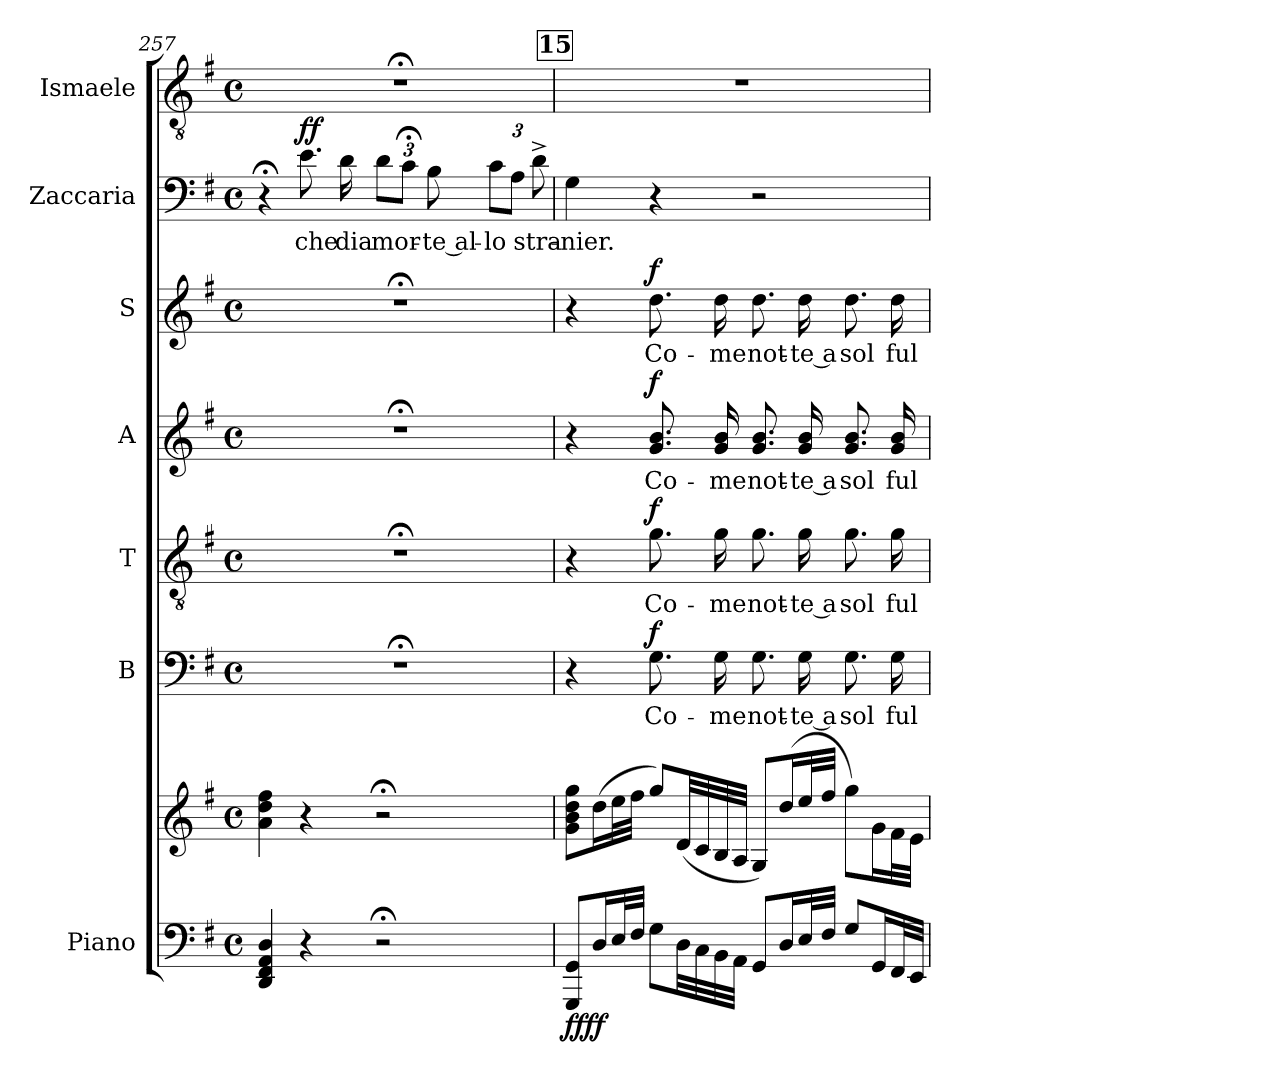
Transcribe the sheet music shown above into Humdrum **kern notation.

**kern	**kern	**dynam	**kern	**text	**dynam	**kern	**text	**dynam	**kern	**text	**dynam	**kern	**text	**dynam	**kern	**text	**dynam	**kern
*part7	*part7	*part7	*part6	*part6	*part6	*part5	*part5	*part5	*part4	*part4	*part4	*part3	*part3	*part3	*part2	*part2	*part2	*part1
*staff8	*staff7	*staff7/8	*staff6	*staff6	*staff6	*staff5	*staff5	*staff5	*staff4	*staff4	*staff4	*staff3	*staff3	*staff3	*staff2	*staff2	*staff2	*staff1
*I"Piano	*	*	*I"B	*	*	*I"T	*	*	*I"A	*	*	*I"S	*	*	*I"Zaccaria	*	*	*I"Ismaele
*I'Pno	*	*	*I'B	*	*	*I'T	*	*	*I'A	*	*	*I'S	*	*	*	*	*	*
!!LO:PB:g=z
*clefF4	*clefG2	*	*clefF4	*	*	*clefGv2	*	*	*clefG2	*	*	*clefG2	*	*	*clefF4	*	*	*clefGv2
*k[f#]	*k[f#]	*	*k[f#]	*	*	*k[f#]	*	*	*k[f#]	*	*	*k[f#]	*	*	*k[f#]	*	*	*k[f#]
*M4/4	*M4/4	*	*M4/4	*	*	*M4/4	*	*	*M4/4	*	*	*M4/4	*	*	*M4/4	*	*	*M4/4
*met(c)	*met(c)	*	*met(c)	*	*	*met(c)	*	*	*met(c)	*	*	*met(c)	*	*	*met(c)	*	*	*met(c)
=257	=257	=257	=257	=257	=257	=257	=257	=257	=257	=257	=257	=257	=257	=257	=257	=257	=257	=257
4DD/ 4FF#/ 4AA/ 4D/	4a\ 4dd\ 4ff#\	.	1r;<	.	.	1r;<	.	.	1r;<	.	.	1r;<	.	.	4r;<	.	.	1r;<
!	!	!	!	!	!	!	!	!	!	!	!	!	!	!	!	!LO:LY:b	!LO:DY:a	!
4r	4r	.	.	.	.	.	.	.	.	.	.	.	.	.	8.e\	che	ff	.
!	!	!	!	!	!	!	!	!	!	!	!	!	!	!	!	!LO:LY:b	!	!
.	.	.	.	.	.	.	.	.	.	.	.	.	.	.	16d\	dia	.	.
*	*	*	*	*	*	*	*	*	*	*	*	*	*	*	*Xbrackettup	*	*	*
!	!	!	!	!	!	!	!	!	!	!	!	!	!	!	!	!LO:LY:b	!	!
2r;<	2r;<	.	.	.	.	.	.	.	.	.	.	.	.	.	12d\L	mor-	.	.
.	.	.	.	.	.	.	.	.	.	.	.	.	.	.	12c;<\J	.	.	.
!	!	!	!	!	!	!	!	!	!	!	!	!	!	!	!	!LO:LY:b	!	!
.	.	.	.	.	.	.	.	.	.	.	.	.	.	.	12B\	-te al-	.	.
!	!	!	!	!	!	!	!	!	!	!	!	!	!	!	!	!LO:LY:b	!	!
.	.	.	.	.	.	.	.	.	.	.	.	.	.	.	12c\L	-lo	.	.
.	.	.	.	.	.	.	.	.	.	.	.	.	.	.	12A\J	.	.	.
!	!	!	!	!	!	!	!	!	!	!	!	!	!	!	!	!LO:LY:b	!	!
.	.	.	.	.	.	.	.	.	.	.	.	.	.	.	12d^\	stra-	.	.
!!LO:REH:place=s1:a:B:fs=14:t=15
=258	=258	=258	=258	=258	=258	=258	=258	=258	=258	=258	=258	=258	=258	=258	=258	=258	=258	=258
!	!	!LO:DY:b=2	!	!	!	!	!	!	!	!	!	!	!	!	!	!LO:LY:b	!	!
!	!	!LO:DY:n=1:b	!	!	!	!	!	!	!	!	!	!	!	!	!	!	!	!
8GGG/ 8GG/L	8g\ 8b\ 8dd\ 8gg\L	ff ff	4r	.	.	4r	.	.	4r	.	.	4r	.	.	4G\	-nier.	.	1r
16D/L	(16dd\L	.	.	.	.	.	.	.	.	.	.	.	.	.	.	.	.	.
32E/L	32ee\L	.	.	.	.	.	.	.	.	.	.	.	.	.	.	.	.	.
32F#/JJJ	32ff#\JJJ	.	.	.	.	.	.	.	.	.	.	.	.	.	.	.	.	.
!	!	!	!	!LO:LY:b	!LO:DY:a	!	!LO:LY:b	!LO:DY:a	!	!LO:LY:b	!LO:DY:a	!	!LO:LY:b	!LO:DY:a	!	!	!	!
8G\L	8gg/L)	.	8.G\	Co-	f	8.g\	Co-	f	8.g/ 8.b/	Co-	f	8.dd\	Co-	f	4r	.	.	.
32D\LL	(32d/LL	.	.	.	.	.	.	.	.	.	.	.	.	.	.	.	.	.
32C\	32c/	.	.	.	.	.	.	.	.	.	.	.	.	.	.	.	.	.
!	!	!	!	!LO:LY:b	!	!	!LO:LY:b	!	!	!LO:LY:b	!	!	!LO:LY:b	!	!	!	!	!
32BB\	32B/	.	16G\	-me	.	16g\	-me	.	16g/ 16b/	-me	.	16dd\	-me	.	.	.	.	.
32AA\JJJ	32A/JJJ	.	.	.	.	.	.	.	.	.	.	.	.	.	.	.	.	.
!	!	!	!	!LO:LY:b	!	!	!LO:LY:b	!	!	!LO:LY:b	!	!	!LO:LY:b	!	!	!	!	!
8GG/L	8G/L)	.	8.G\	not-	.	8.g\	not-	.	8.g/ 8.b/	not-	.	8.dd\	not-	.	2r	.	.	.
16D/L	(16dd/L	.	.	.	.	.	.	.	.	.	.	.	.	.	.	.	.	.
!	!	!	!	!LO:LY:b	!	!	!LO:LY:b	!	!	!LO:LY:b	!	!	!LO:LY:b	!	!	!	!	!
32E/L	32ee/L	.	16G\	-te a	.	16g\	-te a	.	16g/ 16b/	-te a	.	16dd\	-te a	.	.	.	.	.
32F#/JJJ	32ff#/JJJ	.	.	.	.	.	.	.	.	.	.	.	.	.	.	.	.	.
!	!	!	!	!LO:LY:b	!	!	!LO:LY:b	!	!	!LO:LY:b	!	!	!LO:LY:b	!	!	!	!	!
8G/L	8gg\L)	.	8.G\	sol	.	8.g\	sol	.	8.g/ 8.b/	sol	.	8.dd\	sol	.	.	.	.	.
16GG/L	16g\L	.	.	.	.	.	.	.	.	.	.	.	.	.	.	.	.	.
!	!	!	!	!LO:LY:b	!	!	!LO:LY:b	!	!	!LO:LY:b	!	!	!LO:LY:b	!	!	!	!	!
32FF#/L	32f#\L	.	16G\	ful-	.	16g\	ful-	.	16g/ 16b/	ful-	.	16dd\	ful-	.	.	.	.	.
32EE/JJJ	32e\JJJ	.	.	.	.	.	.	.	.	.	.	.	.	.	.	.	.	.
=	=	=	=	=	=	=	=	=	=	=	=	=	=	=	=	=	=	=
*-	*-	*-	*-	*-	*-	*-	*-	*-	*-	*-	*-	*-	*-	*-	*-	*-	*-	*-
